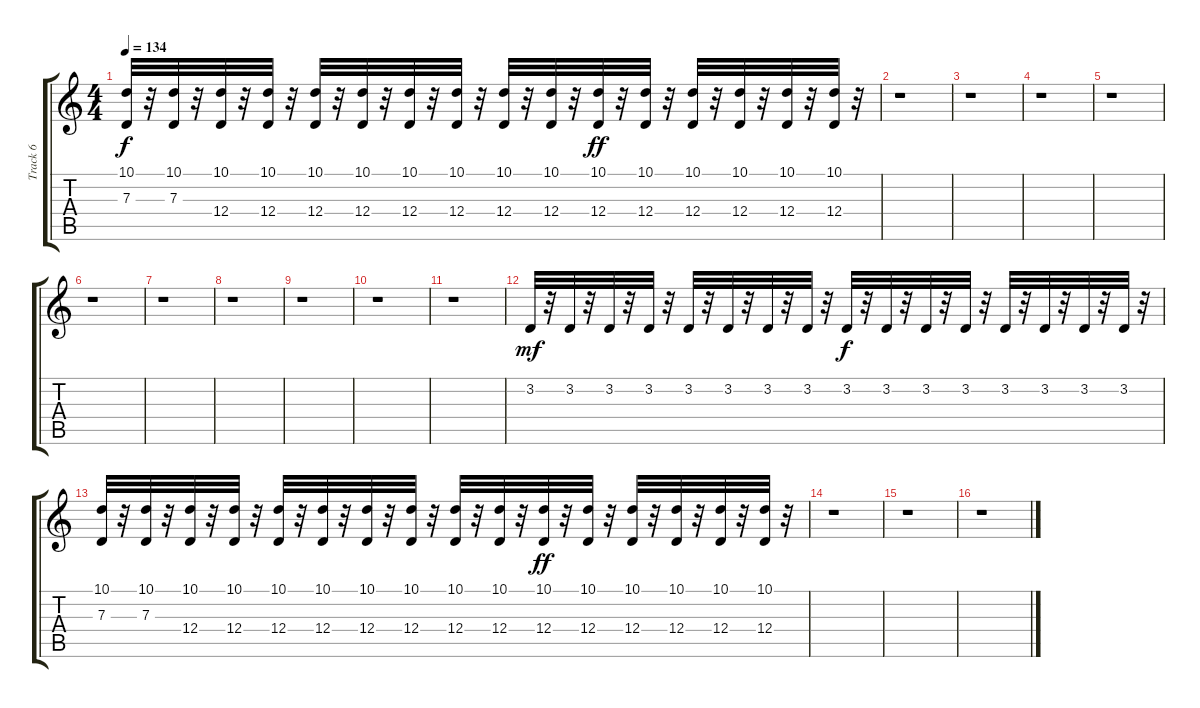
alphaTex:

\track ("Track 6" "Track 6") {instrument lead2sawtooth}
\staff {score tabs}
\tuning (E4 B3 G3 D3 A2 E2) {hide}
\ts (4 4)
\tempo 134
\clef g2
\ks c
(10.1 7.3).32{dy f} r.32 (10.1 7.3).32 r.32 (10.1 12.4).32 r.32 (10.1 12.4).32 r.32 (10.1 12.4).32 r.32 (10.1 12.4).32 r.32 (10.1 12.4).32 r.32 (10.1 12.4).32 r.32 (10.1 12.4).32 r.32 (10.1 12.4).32 r.32 (10.1 12.4).32{dy ff} r.32 (10.1 12.4).32 r.32 (10.1 12.4).32 r.32 (10.1 12.4).32 r.32 (10.1 12.4).32 r.32 (10.1 12.4).32 r.32 |
r.1 |
r.1 |
r.1 |
r.1 |
r.1 |
r.1 |
r.1 |
r.1 |
r.1 |
r.1 |
3.2.32{dy mf} r.32 3.2.32 r.32 3.2.32 r.32 3.2.32 r.32 3.2.32 r.32 3.2.32 r.32 3.2.32 r.32 3.2.32 r.32 3.2.32{dy f} r.32 3.2.32 r.32 3.2.32 r.32 3.2.32 r.32 3.2.32 r.32 3.2.32 r.32 3.2.32 r.32 3.2.32 r.32 |
(10.1 7.3).32 r.32 (10.1 7.3).32 r.32 (10.1 12.4).32 r.32 (10.1 12.4).32 r.32 (10.1 12.4).32 r.32 (10.1 12.4).32 r.32 (10.1 12.4).32 r.32 (10.1 12.4).32 r.32 (10.1 12.4).32 r.32 (10.1 12.4).32 r.32 (10.1 12.4).32{dy ff} r.32 (10.1 12.4).32 r.32 (10.1 12.4).32 r.32 (10.1 12.4).32 r.32 (10.1 12.4).32 r.32 (10.1 12.4).32 r.32 |
r.1 |
r.1 |
r.1
